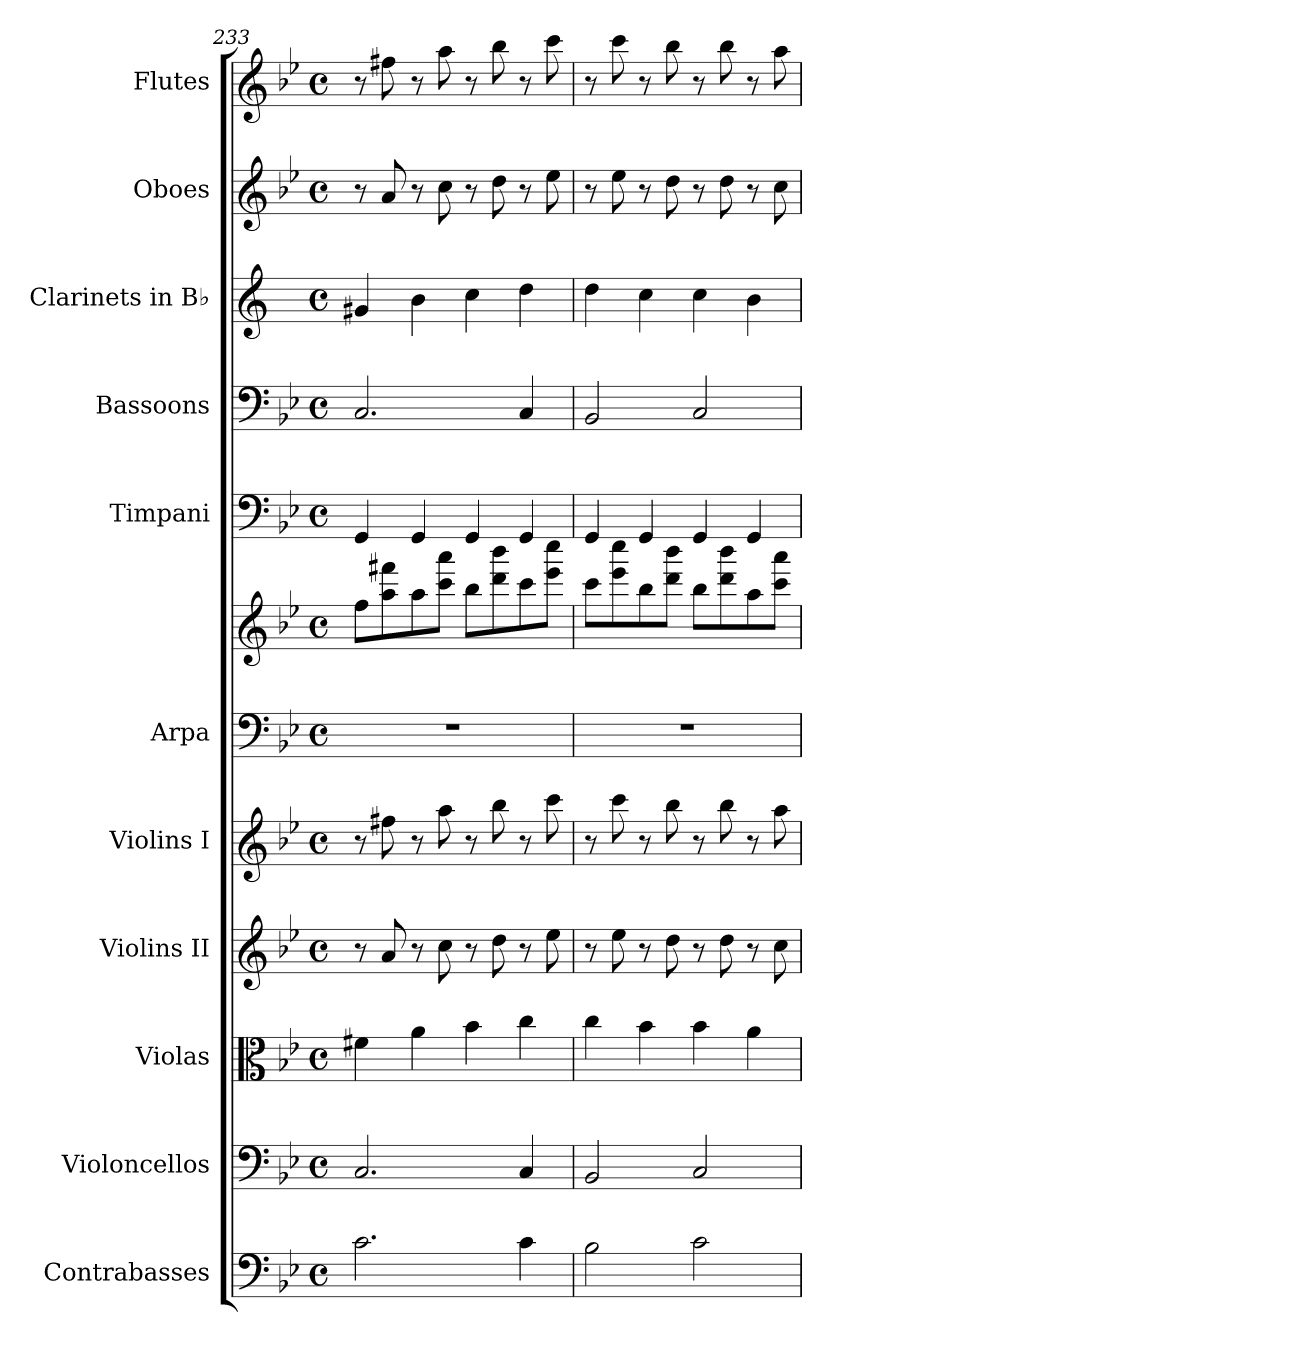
**kern	**kern	**kern	**kern	**kern	**kern	**kern	**kern	**kern	**kern	**kern	**kern
*part11	*part10	*part9	*part8	*part7	*part6	*part6	*part5	*part4	*part3	*part2	*part1
*staff12	*staff11	*staff10	*staff9	*staff8	*staff7	*staff6	*staff5	*staff4	*staff3	*staff2	*staff1
*I"Contrabasses	*I"Violoncellos	*I"Violas	*I"Violins II	*I"Violins I	*I"Arpa	*	*I"Timpani	*I"Bassoons	*I"Clarinets in B♭	*I"Oboes	*I"Flutes
*I'Cb.	*I'Vc.	*I'Vla.	*I'Vln. II	*I'Vln. I	*I'Arp.	*	*I'Timp.	*I'Bsn.	*	*I'Ob.	*I'Fl.
*clefF4	*clefF4	*clefC3	*clefG2	*clefG2	*clefF4	*clefG2	*clefF4	*clefF4	*clefG2	*clefG2	*clefG2
*ITrd7c12	*	*	*	*	*	*	*	*	*ITrd1c2	*	*
*k[b-e-]	*k[b-e-]	*k[b-e-]	*k[b-e-]	*k[b-e-]	*k[b-e-]	*k[b-e-]	*k[b-e-]	*k[b-e-]	*k[b-e-]	*k[b-e-]	*k[b-e-]
*M4/4	*M4/4	*M4/4	*M4/4	*M4/4	*M4/4	*M4/4	*M4/4	*M4/4	*M4/4	*M4/4	*M4/4
*met(c)	*met(c)	*met(c)	*met(c)	*met(c)	*met(c)	*met(c)	*met(c)	*met(c)	*met(c)	*met(c)	*met(c)
=233	=233	=233	=233	=233	=233	=233	=233	=233	=233	=233	=233
2.C\	2.C/	4f#X\	8r	8r	1r	8ff\L	4GG/	2.C/	4f#X/	8r	8r
.	.	.	8a/	8ff#X\	.	8aa\ 8fff#X\	.	.	.	8a/	8ff#X\
.	.	4a\	8r	8r	.	8aa\	4GG/	.	4a\	8r	8r
.	.	.	8cc\	8aa\	.	8ccc\ 8aaa\J	.	.	.	8cc\	8aa\
.	.	4b-\	8r	8r	.	8bb-\L	4GG/	.	4b-\	8r	8r
.	.	.	8dd\	8bb-\	.	8ddd\ 8bbb-\	.	.	.	8dd\	8bb-\
4C\	4C/	4cc\	8r	8r	.	8ccc\	4GG/	4C/	4cc\	8r	8r
.	.	.	8ee-\	8ccc\	.	8eee-\ 8cccc\J	.	.	.	8ee-\	8ccc\
=234	=234	=234	=234	=234	=234	=234	=234	=234	=234	=234	=234
2BB-\	2BB-/	4cc\	8r	8r	1r	8ccc\L	4GG/	2BB-/	4cc\	8r	8r
.	.	.	8ee-\	8ccc\	.	8eee-\ 8cccc\	.	.	.	8ee-\	8ccc\
.	.	4b-\	8r	8r	.	8bb-\	4GG/	.	4b-\	8r	8r
.	.	.	8dd\	8bb-\	.	8ddd\ 8bbb-\J	.	.	.	8dd\	8bb-\
2C\	2C/	4b-\	8r	8r	.	8bb-\L	4GG/	2C/	4b-\	8r	8r
.	.	.	8dd\	8bb-\	.	8ddd\ 8bbb-\	.	.	.	8dd\	8bb-\
.	.	4a\	8r	8r	.	8aa\	4GG/	.	4a\	8r	8r
.	.	.	8cc\	8aa\	.	8ccc\ 8aaa\J	.	.	.	8cc\	8aa\
=	=	=	=	=	=	=	=	=	=	=	=
*-	*-	*-	*-	*-	*-	*-	*-	*-	*-	*-	*-
